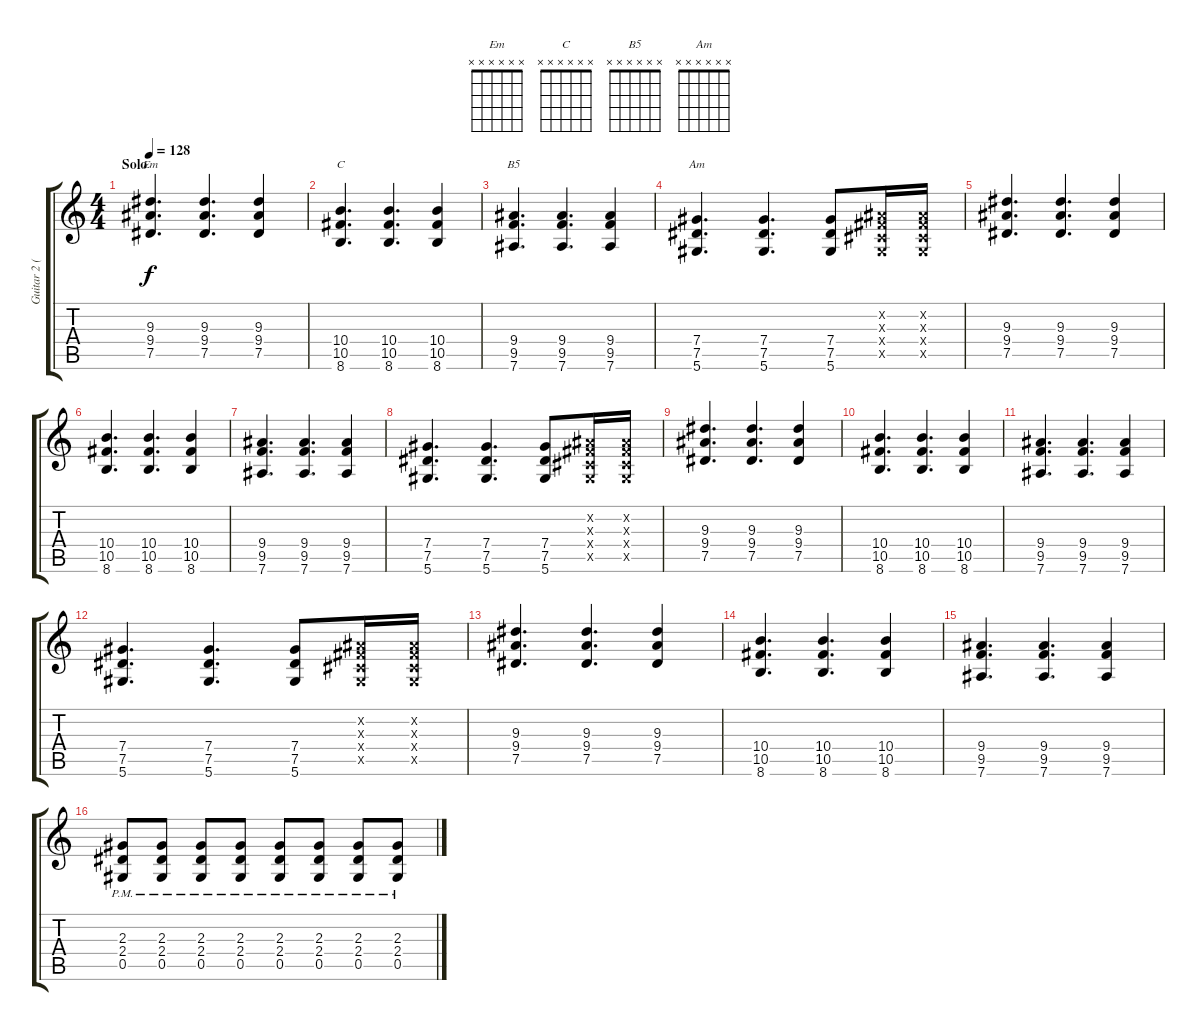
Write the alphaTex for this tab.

\track ("Guitar 2 (Izzy)" "Guitar 2 (") {instrument distortionguitar}
\staff {score tabs}
\tuning (Eb4 Bb3 Gb3 Db3 Ab2 Eb2) {hide}
\chord ("Em" x x x x x x)
\chord ("C" x x x x x x)
\chord ("B5" x x x x x x)
\chord ("Am" x x x x x x)
\ts (4 4)
\section ("" "Solo")
\tempo 128
\clef g2
\ks c
(9.3 9.4 7.5).4{d ch "Em" dy f} (9.3 9.4 7.5).4{d} (9.3 9.4 7.5).4 |
(10.4 10.5 8.6).4{d ch "C"} (10.4 10.5 8.6).4{d} (10.4 10.5 8.6).4 |
(9.4 9.5 7.6).4{d ch "B5"} (9.4 9.5 7.6).4{d} (9.4 9.5 7.6).4 |
(7.4 7.5 5.6).4{d ch "Am"} (7.4 7.5 5.6).4{d} (7.4 7.5 5.6).8 (0.2{x} 0.3{x} 0.4{x} 0.5{x}).16 (0.2{x} 0.3{x} 0.4{x} 0.5{x}).16 |
(9.3 9.4 7.5).4{d} (9.3 9.4 7.5).4{d} (9.3 9.4 7.5).4 |
(10.4 10.5 8.6).4{d} (10.4 10.5 8.6).4{d} (10.4 10.5 8.6).4 |
(9.4 9.5 7.6).4{d} (9.4 9.5 7.6).4{d} (9.4 9.5 7.6).4 |
(7.4 7.5 5.6).4{d} (7.4 7.5 5.6).4{d} (7.4 7.5 5.6).8 (0.2{x} 0.3{x} 0.4{x} 0.5{x}).16 (0.2{x} 0.3{x} 0.4{x} 0.5{x}).16 |
(9.3 9.4 7.5).4{d} (9.3 9.4 7.5).4{d} (9.3 9.4 7.5).4 |
(10.4 10.5 8.6).4{d} (10.4 10.5 8.6).4{d} (10.4 10.5 8.6).4 |
(9.4 9.5 7.6).4{d} (9.4 9.5 7.6).4{d} (9.4 9.5 7.6).4 |
(7.4 7.5 5.6).4{d} (7.4 7.5 5.6).4{d} (7.4 7.5 5.6).8 (0.2{x} 0.3{x} 0.4{x} 0.5{x}).16 (0.2{x} 0.3{x} 0.4{x} 0.5{x}).16 |
(9.3 9.4 7.5).4{d} (9.3 9.4 7.5).4{d} (9.3 9.4 7.5).4 |
(10.4 10.5 8.6).4{d} (10.4 10.5 8.6).4{d} (10.4 10.5 8.6).4 |
(9.4 9.5 7.6).4{d} (9.4 9.5 7.6).4{d} (9.4 9.5 7.6).4 |
(2.3{pm} 2.4{pm} 0.5{pm}).8 (2.3{pm} 2.4{pm} 0.5{pm}).8 (2.3{pm} 2.4{pm} 0.5{pm}).8 (2.3{pm} 2.4{pm} 0.5{pm}).8 (2.3{pm} 2.4{pm} 0.5{pm}).8 (2.3{pm} 2.4{pm} 0.5{pm}).8 (2.3{pm} 2.4{pm} 0.5{pm}).8 (2.3{pm} 2.4{pm} 0.5{pm}).8
